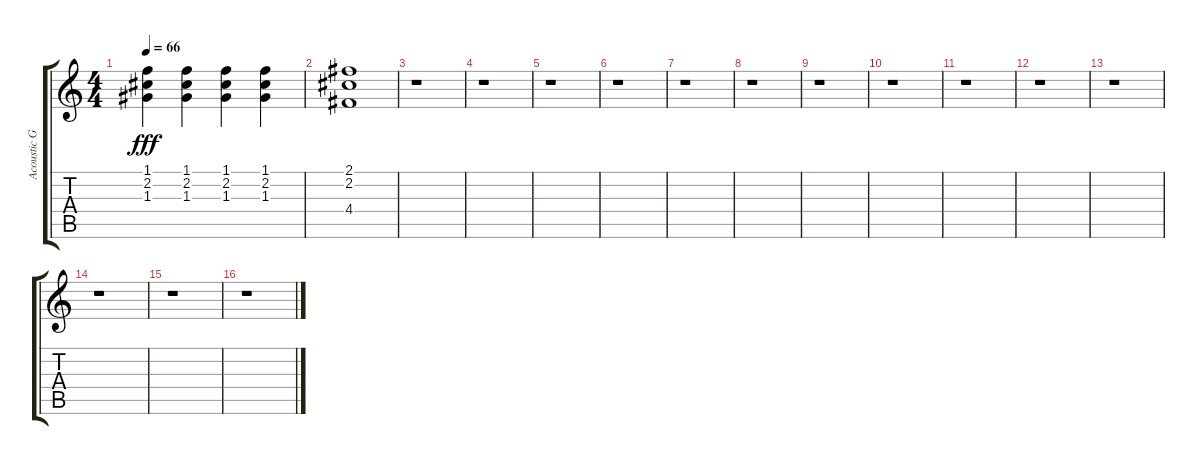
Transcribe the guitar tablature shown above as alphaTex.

\track ("Acoustic Gtr" "Acoustic G") {instrument acousticguitarsteel}
\staff {score tabs}
\tuning (E4 B3 G3 D3 A2 E2) {hide}
\ts (4 4)
\tempo 66
\clef g2
\ks c
(1.1 2.2 1.3).4{dy fff} (1.1 2.2 1.3).4 (1.1 2.2 1.3).4 (1.1 2.2 1.3).4 |
(2.1 2.2 4.4).1 |
r.1 |
r.1 |
r.1 |
r.1 |
r.1 |
r.1 |
r.1 |
r.1 |
r.1 |
r.1 |
r.1 |
r.1 |
r.1 |
r.1
